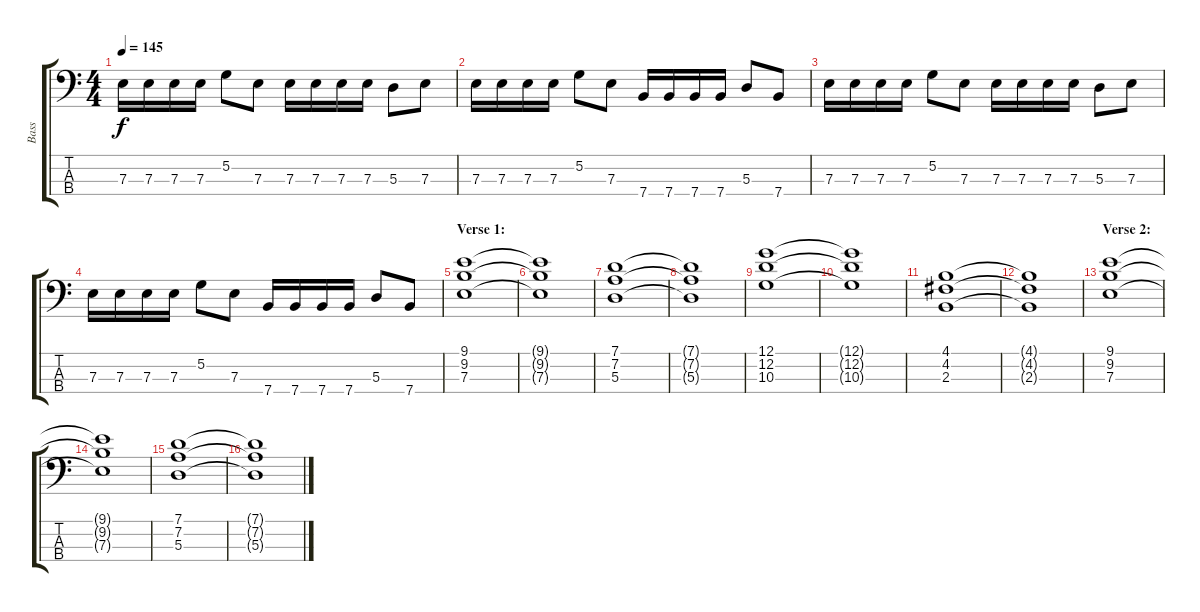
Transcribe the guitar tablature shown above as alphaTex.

\track ("Bass" "Bass") {instrument electricbasspick}
\staff {score tabs}
\tuning (G2 D2 A1 E1) {hide}
\ts (4 4)
\tempo 145
\clef f4
\ks c
7.3.16{dy f} 7.3.16 7.3.16 7.3.16 5.2.8 7.3.8 7.3.16 7.3.16 7.3.16 7.3.16 5.3.8 7.3.8 |
7.3.16 7.3.16 7.3.16 7.3.16 5.2.8 7.3.8 7.4.16 7.4.16 7.4.16 7.4.16 5.3.8 7.4.8 |
7.3.16 7.3.16 7.3.16 7.3.16 5.2.8 7.3.8 7.3.16 7.3.16 7.3.16 7.3.16 5.3.8 7.3.8 |
7.3.16 7.3.16 7.3.16 7.3.16 5.2.8 7.3.8 7.4.16 7.4.16 7.4.16 7.4.16 5.3.8 7.4.8 |
\section ("" "Verse 1:")
(9.1 9.2 7.3).1 |
(9.1{t} 9.2{t} 7.3{t}).1 |
(7.1 7.2 5.3).1 |
(7.1{t} 7.2{t} 5.3{t}).1 |
(12.1 12.2 10.3).1 |
(12.1{t} 12.2{t} 10.3{t}).1 |
(4.1 4.2 2.3).1 |
(4.1{t} 4.2{t} 2.3{t}).1 |
\section ("" "Verse 2:")
(9.1 9.2 7.3).1 |
(9.1{t} 9.2{t} 7.3{t}).1 |
(7.1 7.2 5.3).1 |
(7.1{t} 7.2{t} 5.3{t}).1
